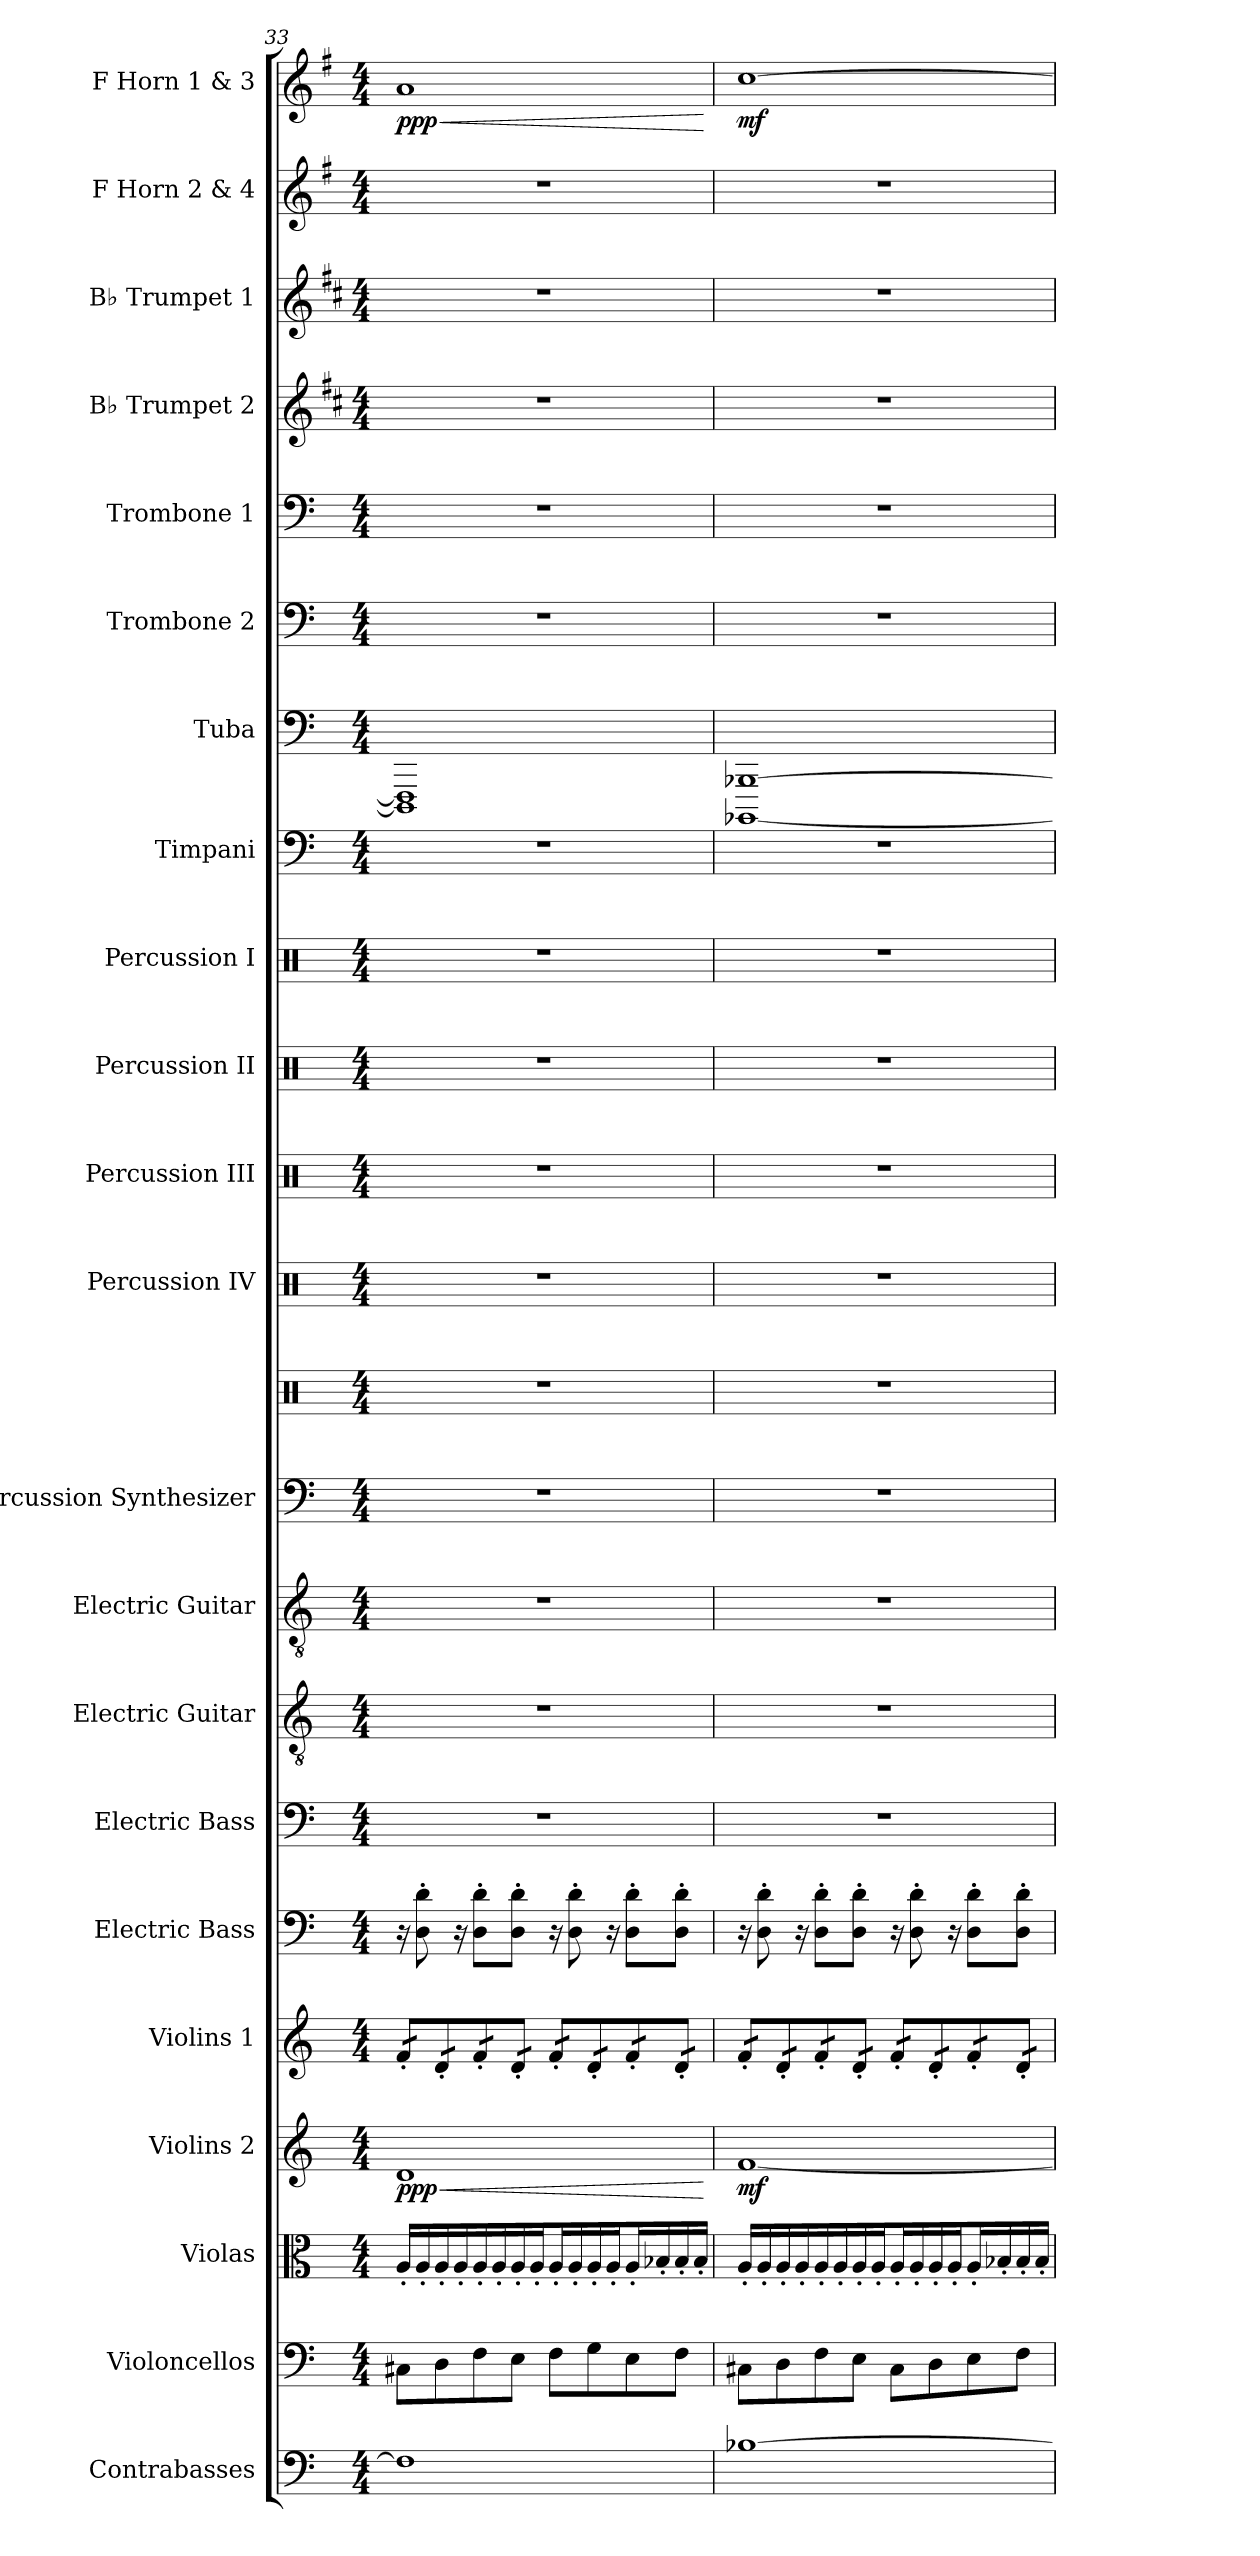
**kern	**kern	**kern	**kern	**dynam	**kern	**kern	**kern	**kern	**kern	**kern	**kern	**kern	**kern	**kern	**kern	**kern	**kern	**kern	**kern	**kern	**kern	**kern	**kern	**dynam
*part22	*part21	*part20	*part19	*part19	*part18	*part17	*part16	*part15	*part14	*part13	*part13	*part12	*part11	*part10	*part9	*part8	*part7	*part6	*part5	*part4	*part3	*part2	*part1	*part1
*staff23	*staff22	*staff21	*staff20	*staff20	*staff19	*staff18	*staff17	*staff16	*staff15	*staff14	*staff13	*staff12	*staff11	*staff10	*staff9	*staff8	*staff7	*staff6	*staff5	*staff4	*staff3	*staff2	*staff1	*staff1
*I"Contrabasses	*I"Violoncellos	*I"Violas	*I"Violins 2	*	*I"Violins 1	*I"Electric Bass	*I"Electric Bass	*I"Electric Guitar	*I"Electric Guitar	*I"Percussion Synthesizer	*	*I"Percussion IV	*I"Percussion III	*I"Percussion II	*I"Percussion I	*I"Timpani	*I"Tuba	*I"Trombone 2	*I"Trombone 1	*I"B♭ Trumpet 2	*I"B♭ Trumpet 1	*I"F Horn 2 &amp; 4	*I"F Horn 1 &amp; 3	*
*I'Cbs.	*I'Vcs.	*I'Vlas.	*I'Vlns. 2	*	*I'Vlns. 1	*I'El. B.	*I'El. B.	*I'El. Guit.	*I'El. Guit.	*I'Perc. Syn.	*	*I'Perc. IV	*I'Perc. III	*I'Perc. II	*I'Perc. I	*I'Timp.	*I'Tba.	*I'Tbn. 2	*I'Tbn. 1	*I'B♭ Tpt. 2	*I'B♭ Tpt. 1	*I'F Hn. 2 4	*I'F Hn. 1 3	*
*clefF4	*clefF4	*clefC3	*clefG2	*	*clefG2	*clefF4	*clefF4	*clefGv2	*clefGv2	*clefF4	*clefX	*clefX	*clefX	*clefX	*clefX	*clefF4	*clefF4	*clefF4	*clefF4	*clefG2	*clefG2	*clefG2	*clefG2	*
*ITrd7c12	*	*	*	*	*	*ITrd7c12	*ITrd7c12	*	*	*	*	*	*	*	*	*	*	*	*	*ITrd1c2	*ITrd1c2	*ITrd4c7	*ITrd4c7	*
*k[]	*k[]	*k[]	*k[]	*	*k[]	*k[]	*k[]	*k[]	*k[]	*k[]	*k[]	*k[]	*k[]	*k[]	*k[]	*k[]	*k[]	*k[]	*k[]	*k[]	*k[]	*k[]	*k[]	*
*M4/4	*M4/4	*M4/4	*M4/4	*	*M4/4	*M4/4	*M4/4	*M4/4	*M4/4	*M4/4	*M4/4	*M4/4	*M4/4	*M4/4	*M4/4	*M4/4	*M4/4	*M4/4	*M4/4	*M4/4	*M4/4	*M4/4	*M4/4	*
=33	=33	=33	=33	=33	=33	=33	=33	=33	=33	=33	=33	=33	=33	=33	=33	=33	=33	=33	=33	=33	=33	=33	=33	=33
!	!	!	!	!LO:HP:b	!	!	!	!	!	!	!	!	!	!	!	!	!	!	!	!	!	!	!	!LO:HP:b
!	!	!	!	!LO:DY:n=1:b	!	!	!	!	!	!	!	!	!	!	!	!	!	!	!	!	!	!	!	!LO:DY:n=1:b
*	*	*tremolo	*	*	*	*	*	*	*	*	*	*	*	*	*	*	*	*	*	*	*	*	*	*
*	*	*	*	*	*tremolo	*	*	*	*	*	*	*	*	*	*	*	*	*	*	*	*	*	*	*
1FF]	8C#X\L	16A'/LL	1d	< ppp	16f'/LL	16r	1r	1r	1r	1r	1r	1r	1r	1r	1r	1r	1DDD] 1FFF]	1r	1r	1r	1r	1r	1d	< ppp
.	.	16A'/	.	.	16f'/	8DD\' 8D\'	.	.	.	.	.	.	.	.	.	.	.	.	.	.	.	.	.	.
.	8D\	16A'/	.	.	16d'/	.	.	.	.	.	.	.	.	.	.	.	.	.	.	.	.	.	.	.
.	.	16A'/	.	.	16d'/	16r	.	.	.	.	.	.	.	.	.	.	.	.	.	.	.	.	.	.
.	8F\	16A'/	.	.	16f'/	8DD\' 8D\'L	.	.	.	.	.	.	.	.	.	.	.	.	.	.	.	.	.	.
.	.	16A'/	.	.	16f'/	.	.	.	.	.	.	.	.	.	.	.	.	.	.	.	.	.	.	.
.	8E\J	16A'/	.	.	16d'/	8DD\' 8D\'J	.	.	.	.	.	.	.	.	.	.	.	.	.	.	.	.	.	.
.	.	16A'/JJ	.	.	16d'/JJ	.	.	.	.	.	.	.	.	.	.	.	.	.	.	.	.	.	.	.
.	8F\L	16A'/LL	.	.	16f'/LL	16r	.	.	.	.	.	.	.	.	.	.	.	.	.	.	.	.	.	.
.	.	16A'/	.	.	16f'/	8DD\' 8D\'	.	.	.	.	.	.	.	.	.	.	.	.	.	.	.	.	.	.
.	8G\	16A'/	.	.	16d'/	.	.	.	.	.	.	.	.	.	.	.	.	.	.	.	.	.	.	.
.	.	16A'/JJ	.	.	16d'/	16r	.	.	.	.	.	.	.	.	.	.	.	.	.	.	.	.	.	.
*	*	*Xtremolo	*	*	*	*	*	*	*	*	*	*	*	*	*	*	*	*	*	*	*	*	*	*
.	8E\	16A'/LL	.	.	16f'/	8DD\' 8D\'L	.	.	.	.	.	.	.	.	.	.	.	.	.	.	.	.	.	.
.	.	16B-X'/J	.	.	16f'/	.	.	.	.	.	.	.	.	.	.	.	.	.	.	.	.	.	.	.
*	*	*tremolo	*	*	*	*	*	*	*	*	*	*	*	*	*	*	*	*	*	*	*	*	*	*
.	8F\J	16B-'/	.	.	16d'/	8DD\' 8D\'J	.	.	.	.	.	.	.	.	.	.	.	.	.	.	.	.	.	.
.	.	16B-'/JJ	.	.	16d'/JJ	.	.	.	.	.	.	.	.	.	.	.	.	.	.	.	.	.	.	.
.	.	.	.	[	.	.	.	.	.	.	.	.	.	.	.	.	.	.	.	.	.	.	.	[
=34	=34	=34	=34	=34	=34	=34	=34	=34	=34	=34	=34	=34	=34	=34	=34	=34	=34	=34	=34	=34	=34	=34	=34	=34
!	!	!	!	!LO:DY:b	!	!	!	!	!	!	!	!	!	!	!	!	!	!	!	!	!	!	!	!LO:DY:b
[1BB-X	8C#X\L	16A'/LL	[1f	mf	16f'/LL	16r	1r	1r	1r	1r	1r	1r	1r	1r	1r	1r	[1BBBB-X [1BBB-X	1r	1r	1r	1r	1r	[1f	mf
.	.	16A'/	.	.	16f'/	8DD\' 8D\'	.	.	.	.	.	.	.	.	.	.	.	.	.	.	.	.	.	.
.	8D\	16A'/	.	.	16d'/	.	.	.	.	.	.	.	.	.	.	.	.	.	.	.	.	.	.	.
.	.	16A'/	.	.	16d'/	16r	.	.	.	.	.	.	.	.	.	.	.	.	.	.	.	.	.	.
.	8F\	16A'/	.	.	16f'/	8DD\' 8D\'L	.	.	.	.	.	.	.	.	.	.	.	.	.	.	.	.	.	.
.	.	16A'/	.	.	16f'/	.	.	.	.	.	.	.	.	.	.	.	.	.	.	.	.	.	.	.
.	8E\J	16A'/	.	.	16d'/	8DD\' 8D\'J	.	.	.	.	.	.	.	.	.	.	.	.	.	.	.	.	.	.
.	.	16A'/JJ	.	.	16d'/JJ	.	.	.	.	.	.	.	.	.	.	.	.	.	.	.	.	.	.	.
.	8C#\L	16A'/LL	.	.	16f'/LL	16r	.	.	.	.	.	.	.	.	.	.	.	.	.	.	.	.	.	.
.	.	16A'/	.	.	16f'/	8DD\' 8D\'	.	.	.	.	.	.	.	.	.	.	.	.	.	.	.	.	.	.
.	8D\	16A'/	.	.	16d'/	.	.	.	.	.	.	.	.	.	.	.	.	.	.	.	.	.	.	.
.	.	16A'/JJ	.	.	16d'/	16r	.	.	.	.	.	.	.	.	.	.	.	.	.	.	.	.	.	.
*	*	*Xtremolo	*	*	*	*	*	*	*	*	*	*	*	*	*	*	*	*	*	*	*	*	*	*
.	8E\	16A'/LL	.	.	16f'/	8DD\' 8D\'L	.	.	.	.	.	.	.	.	.	.	.	.	.	.	.	.	.	.
.	.	16B-X'/J	.	.	16f'/	.	.	.	.	.	.	.	.	.	.	.	.	.	.	.	.	.	.	.
*	*	*tremolo	*	*	*	*	*	*	*	*	*	*	*	*	*	*	*	*	*	*	*	*	*	*
.	8F\J	16B-'/	.	.	16d'/	8DD\' 8D\'J	.	.	.	.	.	.	.	.	.	.	.	.	.	.	.	.	.	.
.	.	16B-'/JJ	.	.	16d'/JJ	.	.	.	.	.	.	.	.	.	.	.	.	.	.	.	.	.	.	.
*	*	*	*	*	*Xtremolo	*	*	*	*	*	*	*	*	*	*	*	*	*	*	*	*	*	*	*
*	*	*Xtremolo	*	*	*	*	*	*	*	*	*	*	*	*	*	*	*	*	*	*	*	*	*	*
=	=	=	=	=	=	=	=	=	=	=	=	=	=	=	=	=	=	=	=	=	=	=	=	=
*-	*-	*-	*-	*-	*-	*-	*-	*-	*-	*-	*-	*-	*-	*-	*-	*-	*-	*-	*-	*-	*-	*-	*-	*-
